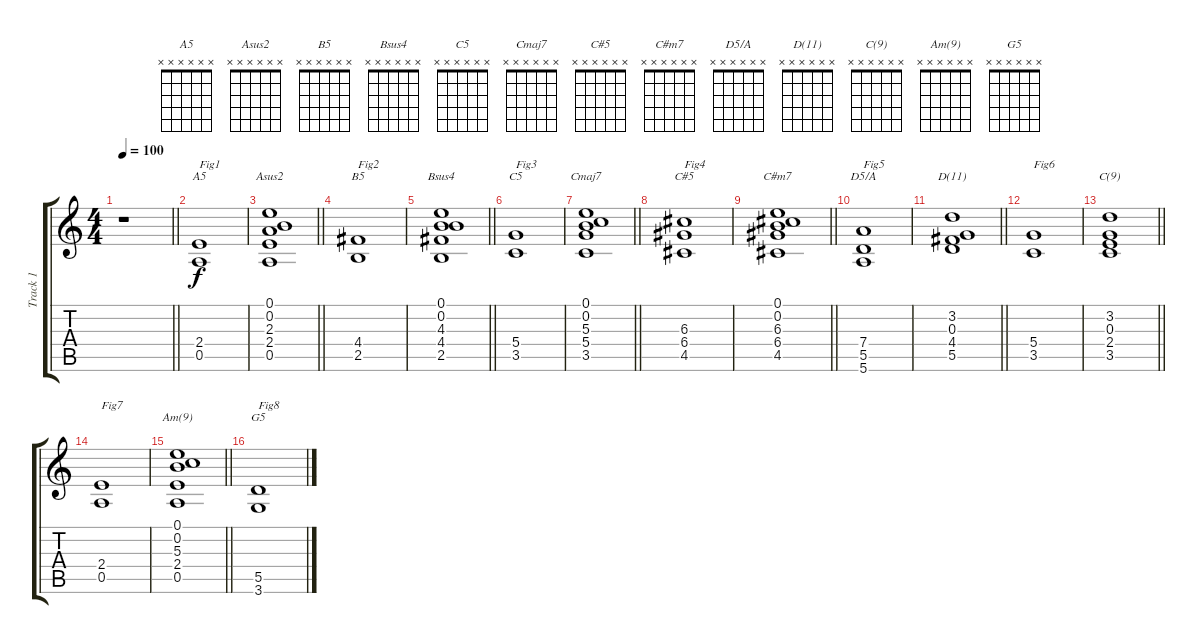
\track ("Track 1" "Track 1") {instrument distortionguitar}
\staff {score tabs}
\tuning (E4 B3 G3 D3 A2 E2) {hide}
\chord ("A5" x x x x x x)
\chord ("Asus2" x x x x x x)
\chord ("B5" x x x x x x)
\chord ("Bsus4" x x x x x x)
\chord ("C5" x x x x x x)
\chord ("Cmaj7" x x x x x x)
\chord ("C#5" x x x x x x)
\chord ("C#m7" x x x x x x)
\chord ("D5/A" x x x x x x)
\chord ("D(11)" x x x x x x)
\chord ("C(9)" x x x x x x)
\chord ("Am(9)" x x x x x x)
\chord ("G5" x x x x x x)
\ts (4 4)
\tempo 100
\clef g2
\barLineRight lightlight
\ks c
r.1{dy f} |
(2.4 0.5).1{ch "A5" txt "Fig1 " instrument distortionguitar} |
\barLineRight lightlight
(0.1 0.2 2.3 2.4 0.5).1{ch "Asus2"} |
(4.4 2.5).1{ch "B5" txt "Fig2"} |
\barLineRight lightlight
(0.1 0.2 4.3 4.4 2.5).1{ch "Bsus4"} |
(5.4 3.5).1{ch "C5" txt "Fig3 "} |
\barLineRight lightlight
(0.1 0.2 5.3 5.4 3.5).1{ch "Cmaj7"} |
(6.3 6.4 4.5).1{ch "C#5" txt "Fig4 "} |
\barLineRight lightlight
(0.1 0.2 6.3 6.4 4.5).1{ch "C#m7"} |
(7.4 5.5 5.6).1{ch "D5/A" txt "Fig5 "} |
\barLineRight lightlight
(3.2 0.3 4.4 5.5).1{ch "D(11)"} |
(5.4 3.5).1{txt "Fig6 "} |
\barLineRight lightlight
(3.2 0.3 2.4 3.5).1{ch "C(9)"} |
(2.4 0.5).1{txt "Fig7 "} |
\barLineRight lightlight
(0.1 0.2 5.3 2.4 0.5).1{ch "Am(9)"} |
(5.5 3.6).1{ch "G5" txt "Fig8 "}
